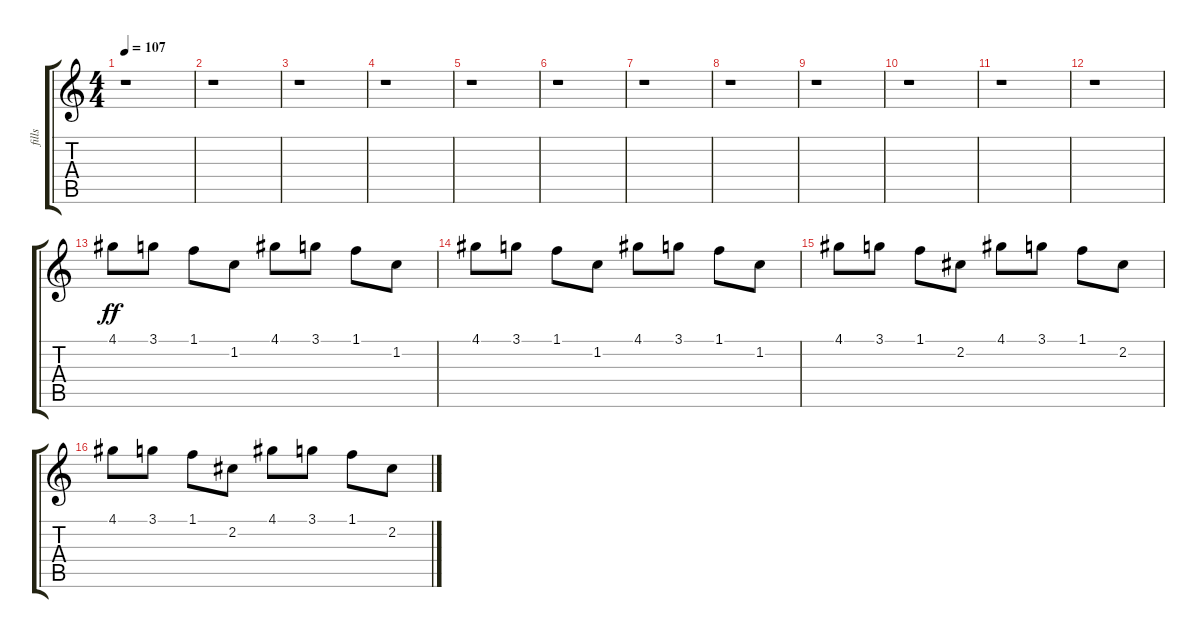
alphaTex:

\track ("fills" "fills") {instrument distortionguitar}
\staff {score tabs}
\tuning (E4 B3 G3 D3 A2 E2) {hide}
\ts (4 4)
\tempo 107
\clef g2
\ks c
r.1{dy ff} |
r.1 |
r.1 |
r.1 |
r.1 |
r.1 |
r.1 |
r.1 |
r.1 |
r.1 |
r.1 |
r.1 |
4.1.8 3.1.8 1.1.8 1.2.8 4.1.8 3.1.8 1.1.8 1.2.8 |
4.1.8 3.1.8 1.1.8 1.2.8 4.1.8 3.1.8 1.1.8 1.2.8 |
4.1.8 3.1.8 1.1.8 2.2.8 4.1.8 3.1.8 1.1.8 2.2.8 |
4.1.8 3.1.8 1.1.8 2.2.8 4.1.8 3.1.8 1.1.8 2.2.8
